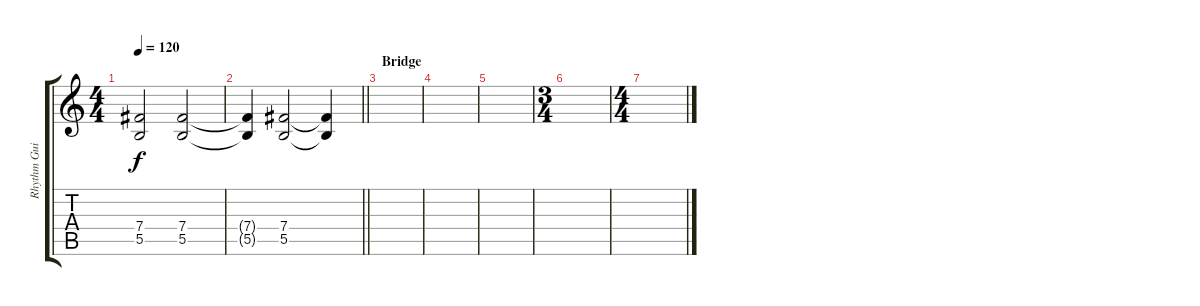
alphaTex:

\track ("Rhythm Guitar" "Rhythm Gui") {instrument distortionguitar}
\staff {score tabs}
\tuning (Db4 Ab3 E3 B2 Gb2 Db2) {hide}
\ts (4 4)
\tempo 120
\clef g2
\ks c
(7.4{t} 5.5{t}).2{dy f} (7.4 5.5).2 |
\barLineRight lightlight
(7.4{t} 5.5{t}).4 (7.4 5.5).2 (7.4{t} 5.5{t}).4 |
\section ("" "Bridge")
|
|
|
\ts (3 4)
|
\ts (4 4)
